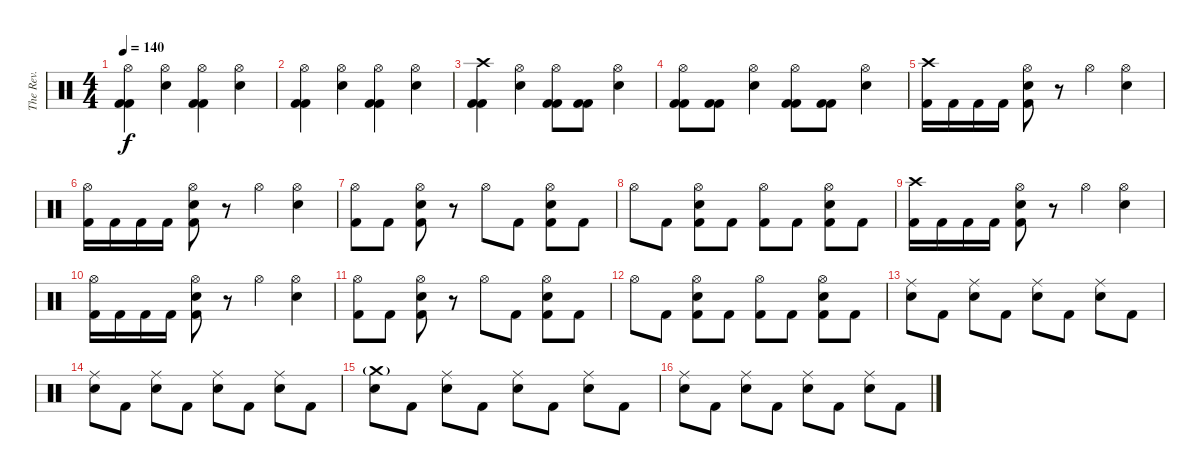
\track ("The Rev." "The Rev.") {instrument percussion}
\staff {score}
\articulation defaults
\ts (4 4)
\tempo 140
\clef neutral
\ks c
("Hi-Hat (open)" "Kick (hit) 2" "Kick (hit) 2").4{dy f} ("Hi-Hat (open)" "Electric Snare (hit)").4 ("Hi-Hat (open)" "Kick (hit) 2" "Kick (hit) 2").4 ("Hi-Hat (open)" "Electric Snare (hit)").4 |
("Hi-Hat (open)" "Kick (hit) 2" "Kick (hit) 2").4 ("Hi-Hat (open)" "Electric Snare (hit)").4 ("Hi-Hat (open)" "Kick (hit) 2" "Kick (hit) 2").4 ("Hi-Hat (open)" "Electric Snare (hit)").4 |
("Crash high (hit)" "Kick (hit) 2" "Kick (hit) 2").4 ("Hi-Hat (open)" "Electric Snare (hit)").4 ("Hi-Hat (open)" "Kick (hit) 2" "Kick (hit) 2").8 ("Kick (hit) 2" "Kick (hit) 2").8 ("Hi-Hat (open)" "Electric Snare (hit)").4 |
("Hi-Hat (open)" "Kick (hit) 2" "Kick (hit) 2").8 ("Kick (hit) 2" "Kick (hit) 2").8 ("Hi-Hat (open)" "Electric Snare (hit)").4 ("Hi-Hat (open)" "Kick (hit) 2" "Kick (hit) 2").8 ("Kick (hit) 2" "Kick (hit) 2").8 ("Hi-Hat (open)" "Electric Snare (hit)").4 |
("Crash high (hit)" "Kick (hit) 2").16 "Kick (hit) 2".16 "Kick (hit) 2".16 "Kick (hit) 2".16 ("Hi-Hat (open)" "Electric Snare (hit)" "Kick (hit) 2").8 r.8 "Hi-Hat (open)".4 ("Hi-Hat (open)" "Electric Snare (hit)").4 |
("Hi-Hat (open)" "Kick (hit) 2").16 "Kick (hit) 2".16 "Kick (hit) 2".16 "Kick (hit) 2".16 ("Hi-Hat (open)" "Electric Snare (hit)" "Kick (hit) 2").8 r.8 "Hi-Hat (open)".4 ("Hi-Hat (open)" "Electric Snare (hit)").4 |
("Hi-Hat (open)" "Kick (hit) 2").8 "Kick (hit) 2".8 ("Hi-Hat (open)" "Electric Snare (hit)" "Kick (hit) 2").8 r.8 "Hi-Hat (open)".8 "Kick (hit) 2".8 ("Hi-Hat (open)" "Electric Snare (hit)" "Kick (hit) 2").8 "Kick (hit) 2".8 |
"Hi-Hat (open)".8 "Kick (hit) 2".8 ("Hi-Hat (open)" "Electric Snare (hit)" "Kick (hit) 2").8 "Kick (hit) 2".8 ("Hi-Hat (open)" "Kick (hit) 2").8 "Kick (hit) 2".8 ("Hi-Hat (open)" "Electric Snare (hit)" "Kick (hit) 2").8 "Kick (hit) 2".8 |
("Crash high (hit)" "Kick (hit) 2").16 "Kick (hit) 2".16 "Kick (hit) 2".16 "Kick (hit) 2".16 ("Hi-Hat (open)" "Electric Snare (hit)" "Kick (hit) 2").8 r.8 "Hi-Hat (open)".4 ("Hi-Hat (open)" "Electric Snare (hit)").4 |
("Hi-Hat (open)" "Kick (hit) 2").16 "Kick (hit) 2".16 "Kick (hit) 2".16 "Kick (hit) 2".16 ("Hi-Hat (open)" "Electric Snare (hit)" "Kick (hit) 2").8 r.8 "Hi-Hat (open)".4 ("Hi-Hat (open)" "Electric Snare (hit)").4 |
("Hi-Hat (open)" "Kick (hit) 2").8 "Kick (hit) 2".8 ("Hi-Hat (open)" "Electric Snare (hit)" "Kick (hit) 2").8 r.8 "Hi-Hat (open)".8 "Kick (hit) 2".8 ("Hi-Hat (open)" "Electric Snare (hit)" "Kick (hit) 2").8 "Kick (hit) 2".8 |
"Hi-Hat (open)".8 "Kick (hit) 2".8 ("Hi-Hat (open)" "Electric Snare (hit)" "Kick (hit) 2").8 "Kick (hit) 2".8 ("Hi-Hat (open)" "Kick (hit) 2").8 "Kick (hit) 2".8 ("Hi-Hat (open)" "Electric Snare (hit)" "Kick (hit) 2").8 "Kick (hit) 2".8 |
("Ride (middle)" "Electric Snare (hit)").8 "Kick (hit) 2".8 ("Ride (middle)" "Electric Snare (hit)").8 "Kick (hit) 2".8 ("Ride (middle)" "Electric Snare (hit)").8 "Kick (hit) 2".8 ("Ride (middle)" "Electric Snare (hit)").8 "Kick (hit) 2".8 |
("Ride (middle)" "Electric Snare (hit)").8 "Kick (hit) 2".8 ("Ride (middle)" "Electric Snare (hit)").8 "Kick (hit) 2".8 ("Ride (middle)" "Electric Snare (hit)").8 "Kick (hit) 2".8 ("Ride (middle)" "Electric Snare (hit)").8 "Kick (hit) 2".8 |
("Crash medium (hit)"{g} "Electric Snare (hit)").8 "Kick (hit) 2".8 ("Ride (middle)" "Electric Snare (hit)").8 "Kick (hit) 2".8 ("Ride (middle)" "Electric Snare (hit)").8 "Kick (hit) 2".8 ("Ride (middle)" "Electric Snare (hit)").8 "Kick (hit) 2".8 |
("Ride (middle)" "Electric Snare (hit)").8 "Kick (hit) 2".8 ("Ride (middle)" "Electric Snare (hit)").8 "Kick (hit) 2".8 ("Ride (middle)" "Electric Snare (hit)").8 "Kick (hit) 2".8 ("Ride (middle)" "Electric Snare (hit)").8 "Kick (hit) 2".8
